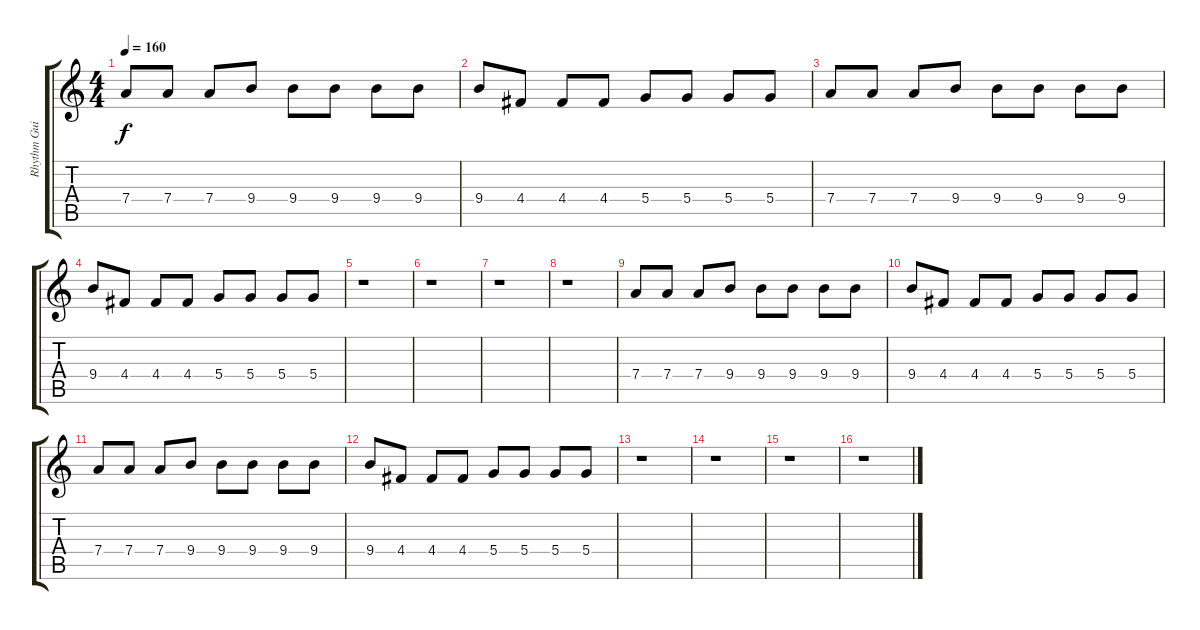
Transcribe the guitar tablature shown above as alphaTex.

\track ("Rhythm Guitar" "Rhythm Gui") {instrument distortionguitar}
\staff {score tabs}
\tuning (E4 B3 G3 D3 A2 E2) {hide}
\ts (4 4)
\tempo 160
\clef g2
\ks c
7.4.8{dy f} 7.4.8 7.4.8 9.4.8 9.4.8 9.4.8 9.4.8 9.4.8 |
9.4.8 4.4.8 4.4.8 4.4.8 5.4.8 5.4.8 5.4.8 5.4.8 |
7.4.8 7.4.8 7.4.8 9.4.8 9.4.8 9.4.8 9.4.8 9.4.8 |
9.4.8 4.4.8 4.4.8 4.4.8 5.4.8 5.4.8 5.4.8 5.4.8 |
r.1 |
r.1 |
r.1 |
r.1 |
7.4.8 7.4.8 7.4.8 9.4.8 9.4.8 9.4.8 9.4.8 9.4.8 |
9.4.8 4.4.8 4.4.8 4.4.8 5.4.8 5.4.8 5.4.8 5.4.8 |
7.4.8 7.4.8 7.4.8 9.4.8 9.4.8 9.4.8 9.4.8 9.4.8 |
9.4.8 4.4.8 4.4.8 4.4.8 5.4.8 5.4.8 5.4.8 5.4.8 |
r.1 |
r.1 |
r.1 |
r.1
